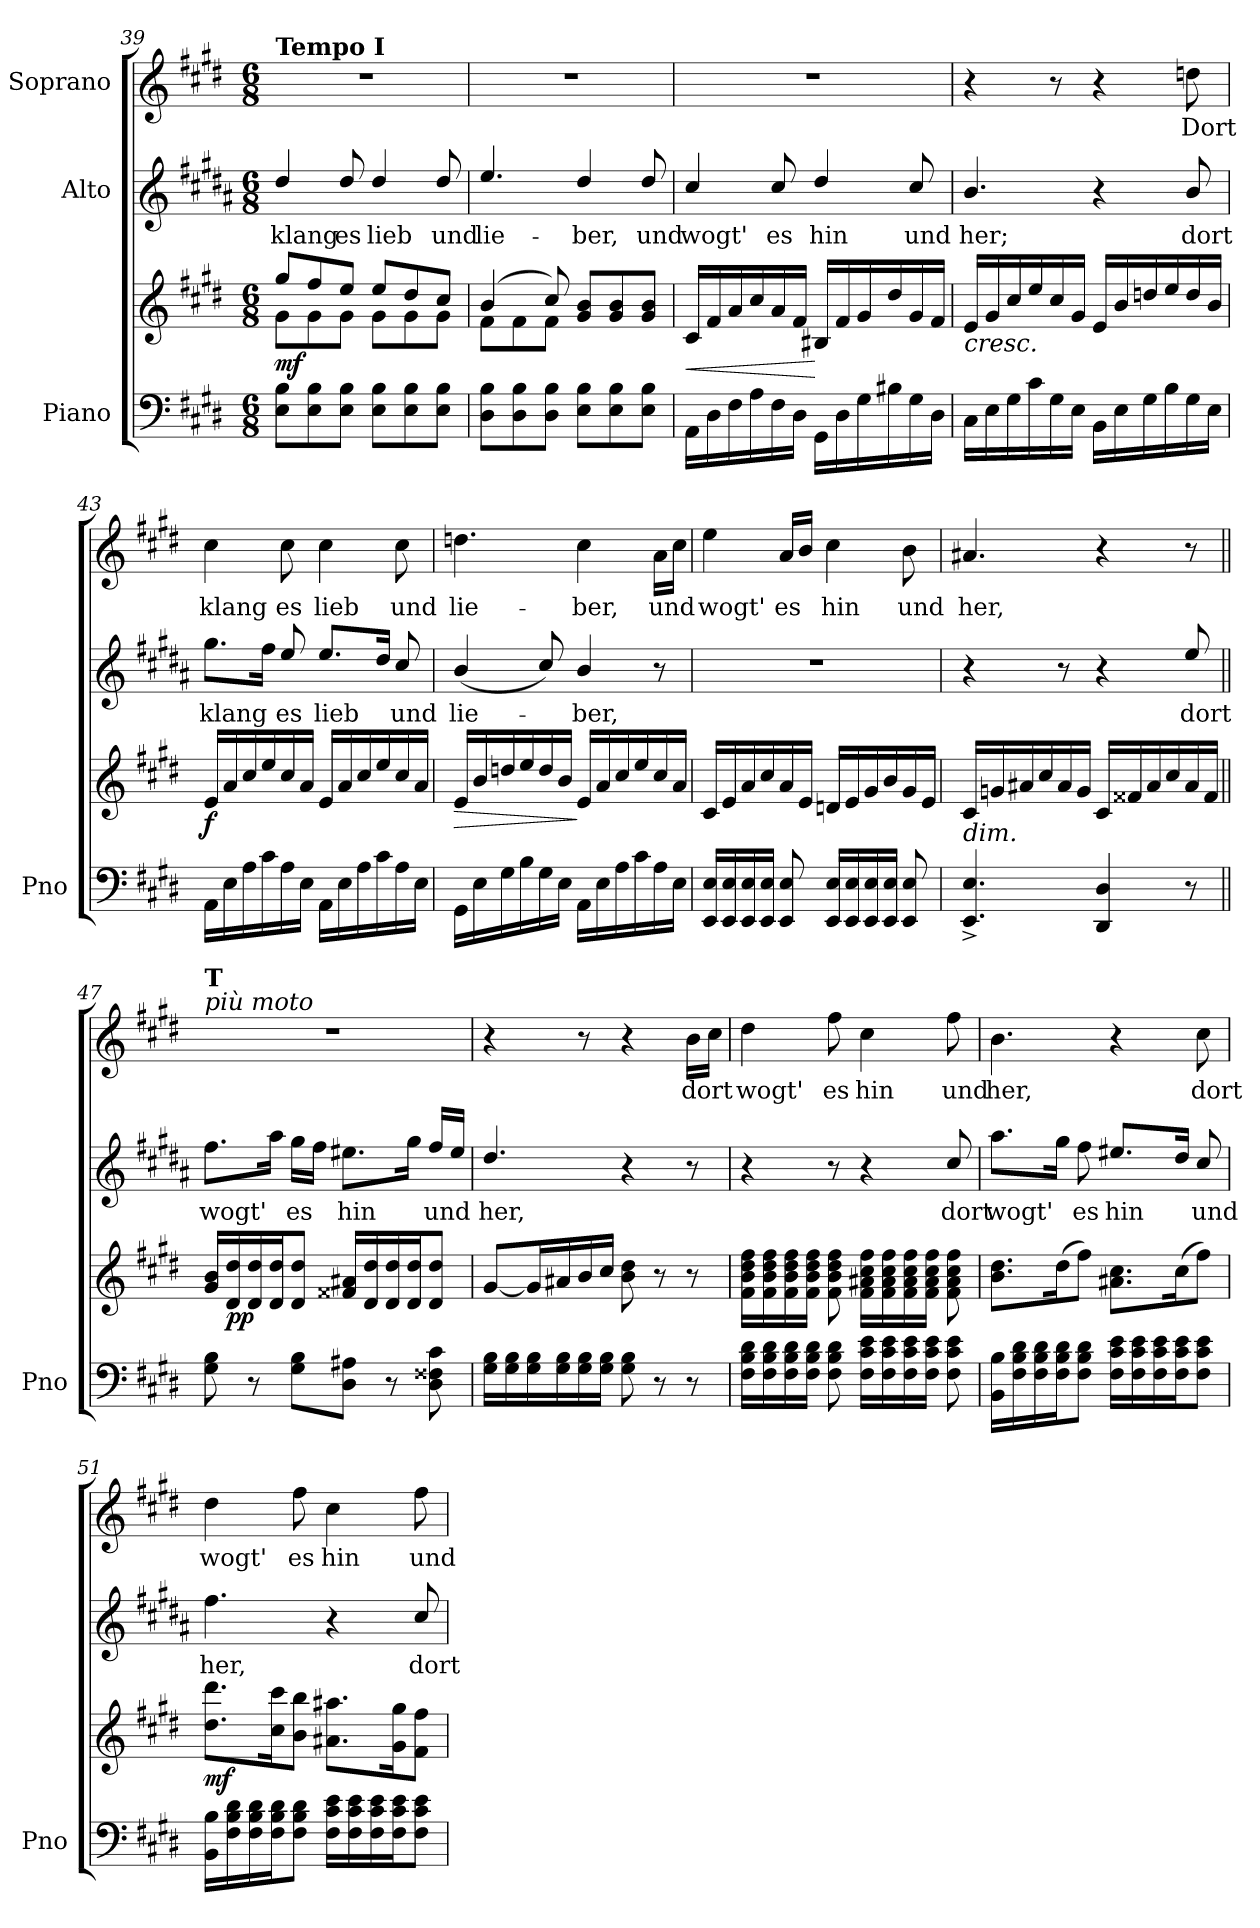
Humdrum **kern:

**kern	**kern	**dynam	**kern	**text	**kern	**text
*part3	*part3	*part3	*part2	*part2	*part1	*part1
*staff4	*staff3	*staff3/4	*staff2	*staff2	*staff1	*staff1
*I"Piano	*	*	*I"Alto	*	*I"Soprano	*
*I'Pno	*	*	*	*	*	*
!!LO:PB:g=z
*clefF4	*clefG2	*	*clefG2	*	*clefG2	*
*	*	*	*ITrd4c7	*	*	*
*k[f#c#g#d#]	*k[f#c#g#d#]	*	*k[f#c#g#d#]	*	*k[f#c#g#d#]	*
*M6/8	*M6/8	*	*M6/8	*	*M6/8	*
=39	=39	=39	=39	=39	=39	=39
*	*^	*	*	*	*	*
!	!	!	!	!	!	!LO:TX:a:B:t=Tempo I	!
!	!	!	!LO:DY:b	!	!LO:LY:b	!	!
8E\ 8B\L	8gg#/L	8g#\L	mf	4g#/	klang	2.r	.
8E\ 8B\	8ff#/	8g#\	.	.	.	.	.
!	!	!	!	!	!LO:LY:b	!	!
8E\ 8B\J	8ee/J	8g#\J	.	8g#/	es	.	.
!	!	!	!	!	!LO:LY:b	!	!
8E\ 8B\L	8ee/L	8g#\L	.	4g#/	lieb	.	.
8E\ 8B\	8dd#/	8g#\	.	.	.	.	.
!	!	!	!	!	!LO:LY:b	!	!
8E\ 8B\J	8cc#/J	8g#\J	.	8g#/	und	.	.
=40	=40	=40	=40	=40	=40	=40	=40
!	!	!	!	!	!LO:LY:b	!	!
8D#\ 8B\L	(>4b/	8f#\L	.	4.a/	lie-	2.r	.
8D#\ 8B\	.	8f#\	.	.	.	.	.
8D#\ 8B\J	8cc#/)	8f#\J	.	.	.	.	.
!	!	!	!	!	!LO:LY:b	!	!
8E\ 8B\L	8g#/ 8b/L	4.ryy	.	4g#/	-ber,	.	.
8E\ 8B\	8g#/ 8b/	.	.	.	.	.	.
!	!	!	!	!	!LO:LY:b	!	!
8E\ 8B\J	8g#/ 8b/J	.	.	8g#/	und	.	.
*	*v	*v	*	*	*	*	*
=41	=41	=41	=41	=41	=41	=41
!	!	!LO:HP:b	!	!LO:LY:b	!	!
16AA\LL	16c#/LL	<	4f#/	wogt'	2.r	.
16D#\	16f#/	.	.	.	.	.
16F#\	16a/	.	.	.	.	.
16A\	16cc#/	.	.	.	.	.
!	!	!	!	!LO:LY:b	!	!
16F#\	16a/	.	8f#/	es	.	.
16D#\JJ	16f#/JJ	.	.	.	.	.
!	!	!	!	!LO:LY:b	!	!
16GG#\LL	16B#X/LL	[	4g#/	hin	.	.
16D#\	16f#/	.	.	.	.	.
16G#\	16g#/	.	.	.	.	.
16B#X\	16dd#/	.	.	.	.	.
!	!	!	!	!LO:LY:b	!	!
16G#\	16g#/	.	8f#/	und	.	.
16D#\JJ	16f#/JJ	.	.	.	.	.
=42	=42	=42	=42	=42	=42	=42
!	!LO:TX:b:i:t=cresc.	!	!	!	!	!
!	!	!	!	!LO:LY:b	!	!
16C#\LL	16e/LL	.	4.e/	her;	4r	.
16E\	16g#/	.	.	.	.	.
16G#\	16cc#/	.	.	.	.	.
16c#\	16ee/	.	.	.	.	.
16G#\	16cc#/	.	.	.	8r	.
16E\JJ	16g#/JJ	.	.	.	.	.
16BB\LL	16e/LL	.	4r	.	4r	.
16E\	16b/	.	.	.	.	.
16G#\	16ddn/	.	.	.	.	.
16B\	16ee/	.	.	.	.	.
!	!	!	!	!LO:LY:b	!	!LO:LY:b
16G#\	16dd/	.	8e/	dort	8ddn\	Dort
16E\JJ	16b/JJ	.	.	.	.	.
!!LO:LB:g=z
=43	=43	=43	=43	=43	=43	=43
!	!	!LO:DY:b	!	!LO:LY:b	!	!LO:LY:b
16AA\LL	16e/LL	f	8.cc#\L	klang	4cc#\	klang
16E\	16a/	.	.	.	.	.
16A\	16cc#/	.	.	.	.	.
16c#\	16ee/	.	16b\Jk	.	.	.
!	!	!	!	!LO:LY:b	!	!LO:LY:b
16A\	16cc#/	.	8a/	es	8cc#\	es
16E\JJ	16a/JJ	.	.	.	.	.
!	!	!	!	!LO:LY:b	!	!LO:LY:b
16AA\LL	16e/LL	.	8.a/L	lieb	4cc#\	lieb
16E\	16a/	.	.	.	.	.
16A\	16cc#/	.	.	.	.	.
16c#\	16ee/	.	16g#/Jk	.	.	.
!	!	!	!	!LO:LY:b	!	!LO:LY:b
16A\	16cc#/	.	8f#/	und	8cc#\	und
16E\JJ	16a/JJ	.	.	.	.	.
=44	=44	=44	=44	=44	=44	=44
!	!	!LO:HP:b	!	!LO:LY:b	!	!LO:LY:b
16GG#\LL	16e/LL	>	(<4e/	lie-	4.ddn\	lie-
16E\	16b/	.	.	.	.	.
16G#\	16ddn/	.	.	.	.	.
16B\	16ee/	.	.	.	.	.
16G#\	16dd/	.	8f#/)	.	.	.
16E\JJ	16b/JJ	.	.	.	.	.
!	!	!	!	!LO:LY:b	!	!LO:LY:b
16AA\LL	16e/LL	]	4e/	-ber,	4cc#\	-ber,
16E\	16a/	.	.	.	.	.
16A\	16cc#/	.	.	.	.	.
16c#\	16ee/	.	.	.	.	.
!	!	!	!	!	!	!LO:LY:b
16A\	16cc#/	.	8r	.	16a\LL	und
16E\JJ	16a/JJ	.	.	.	16cc#\JJ	.
=45	=45	=45	=45	=45	=45	=45
!	!	!	!	!	!	!LO:LY:b
16EE/ 16E/LL	16c#/LL	.	2.r	.	4ee\	wogt'
16EE/ 16E/	16e/	.	.	.	.	.
16EE/ 16E/	16a/	.	.	.	.	.
16EE/ 16E/JJ	16cc#/	.	.	.	.	.
!	!	!	!	!	!	!LO:LY:b
8EE/ 8E/	16a/	.	.	.	16a/LL	es
.	16e/JJ	.	.	.	16b/JJ	.
!	!	!	!	!	!	!LO:LY:b
16EE/ 16E/LL	16dn/LL	.	.	.	4cc#\	hin
16EE/ 16E/	16e/	.	.	.	.	.
16EE/ 16E/	16g#/	.	.	.	.	.
16EE/ 16E/JJ	16b/	.	.	.	.	.
!	!	!	!	!	!	!LO:LY:b
8EE/ 8E/	16g#/	.	.	.	8b\	und
.	16e/JJ	.	.	.	.	.
!!LO:LB:g=z
=46	=46	=46	=46	=46	=46	=46
!LO:TX:a:i:t=dim.	!	!	!	!	!	!
!	!	!	!	!	!	!LO:LY:b
4.EE/^ 4.E/^	16c#/LL	.	4r	.	4.a#X/	her,
.	16gn/	.	.	.	.	.
.	16a#X/	.	.	.	.	.
.	16cc#/	.	.	.	.	.
.	16a#/	.	8r	.	.	.
.	16g/JJ	.	.	.	.	.
4DD#/ 4D#/	16c#/LL	.	4r	.	4r	.
.	16f##X/	.	.	.	.	.
.	16a#/	.	.	.	.	.
.	16cc#/	.	.	.	.	.
!	!	!	!	!LO:LY:b	!	!
8r	16a#/	.	8a/	dort	8r	.
.	16f##/JJ	.	.	.	.	.
=47||	=47||	=47||	=47||	=47||	=47||	=47||
!	!	!	!	!	!LO:TX:a:i:t=più moto	!
!	!	!	!	!	!LO:TX:a:B:t=T	!
!	!	!	!	!LO:LY:b	!	!
8G#\ 8B\	16g#/ 16b/LL	.	8.b\L	wogt'	2.r	.
!	!	!LO:DY:b	!	!	!	!
.	16d#/ 16dd#/	pp	.	.	.	.
8r	16d#/ 16dd#/	.	.	.	.	.
.	16d#/ 16dd#/J	.	16dd#\Jk	.	.	.
!	!	!	!	!LO:LY:b	!	!
8G#\ 8B\L	8d#/ 8dd#/J	.	16cc#\LL	es	.	.
.	.	.	16b\JJ	.	.	.
!	!	!	!	!LO:LY:b	!	!
8D#\ 8A#X\J	16f##X/ 16a#X/LL	.	8.a#X\L	hin	.	.
.	16d#/ 16dd#/	.	.	.	.	.
8r	16d#/ 16dd#/	.	.	.	.	.
.	16d#/ 16dd#/J	.	16cc#\Jk	.	.	.
!	!	!	!	!LO:LY:b	!	!
8D#\ 8F##X\ 8c#\	8d#/ 8dd#/J	.	16b/LL	und	.	.
.	.	.	16a#/JJ	.	.	.
=48	=48	=48	=48	=48	=48	=48
!	!	!	!	!LO:LY:b	!	!
16G#\ 16B\LL	[8g#/L	.	4.g#/	her,	4r	.
16G#\ 16B\	.	.	.	.	.	.
16G#\ 16B\	16g#/L]	.	.	.	.	.
16G#\ 16B\	16a#X/	.	.	.	.	.
16G#\ 16B\	16b/	.	.	.	8r	.
16G#\ 16B\JJ	16cc#/JJ	.	.	.	.	.
8G#\ 8B\	8b\ 8dd#\	.	4r	.	4r	.
8r	8r	.	.	.	.	.
!	!	!	!	!	!	!LO:LY:b
8r	8r	.	8r	.	16b\LL	dort
.	.	.	.	.	16cc#\JJ	.
=49	=49	=49	=49	=49	=49	=49
!	!	!	!	!	!	!LO:LY:b
16F#\ 16B\ 16d#\LL	16f#\ 16b\ 16dd#\ 16ff#\LL	.	4r	.	4dd#\	wogt'
16F#\ 16B\ 16d#\	16f#\ 16b\ 16dd#\ 16ff#\	.	.	.	.	.
16F#\ 16B\ 16d#\	16f#\ 16b\ 16dd#\ 16ff#\	.	.	.	.	.
16F#\ 16B\ 16d#\JJ	16f#\ 16b\ 16dd#\ 16ff#\JJ	.	.	.	.	.
!	!	!	!	!	!	!LO:LY:b
8F#\ 8B\ 8d#\	8f#\ 8b\ 8dd#\ 8ff#\	.	8r	.	8ff#\	es
!	!	!	!	!	!	!LO:LY:b
16F#\ 16c#\ 16e\LL	16f#\ 16a#X\ 16cc#\ 16ff#\LL	.	4r	.	4cc#\	hin
16F#\ 16c#\ 16e\	16f#\ 16a#\ 16cc#\ 16ff#\	.	.	.	.	.
16F#\ 16c#\ 16e\	16f#\ 16a#\ 16cc#\ 16ff#\	.	.	.	.	.
16F#\ 16c#\ 16e\JJ	16f#\ 16a#\ 16cc#\ 16ff#\JJ	.	.	.	.	.
!	!	!	!	!LO:LY:b	!	!LO:LY:b
8F#\ 8c#\ 8e\	8f#\ 8a#\ 8cc#\ 8ff#\	.	8f#/	dort	8ff#\	und
!!LO:PB:g=z
=50	=50	=50	=50	=50	=50	=50
!	!	!	!	!LO:LY:b	!	!LO:LY:b
16BB\ 16B\LL	8.b\ 8.dd#\L	.	8.dd#\L	wogt'	4.b\	her,
16F#\ 16B\ 16d#\	.	.	.	.	.	.
16F#\ 16B\ 16d#\	.	.	.	.	.	.
16F#\ 16B\ 16d#\J	(>16dd#\K	.	16cc#\Jk	.	.	.
!	!	!	!	!LO:LY:b	!	!
8F#\ 8B\ 8d#\J	8ff#\J)	.	8b\	es	.	.
!	!	!	!	!LO:LY:b	!	!
16F#\ 16c#\ 16e\LL	8.a#X\ 8.cc#\L	.	8.a#X/L	hin	4r	.
16F#\ 16c#\ 16e\	.	.	.	.	.	.
16F#\ 16c#\ 16e\	.	.	.	.	.	.
16F#\ 16c#\ 16e\J	(>16cc#\K	.	16g#/Jk	.	.	.
!	!	!	!	!LO:LY:b	!	!LO:LY:b
8F#\ 8c#\ 8e\J	8ff#\J)	.	8f#/	und	8cc#\	dort
=51	=51	=51	=51	=51	=51	=51
!	!	!LO:DY:b	!	!LO:LY:b	!	!LO:LY:b
16BB\ 16B\LL	8.dd#\ 8.ddd#\L	mf	4.b\	her,	4dd#\	wogt'
16F#\ 16B\ 16d#\	.	.	.	.	.	.
16F#\ 16B\ 16d#\	.	.	.	.	.	.
16F#\ 16B\ 16d#\J	16cc#\ 16ccc#\K	.	.	.	.	.
!	!	!	!	!	!	!LO:LY:b
8F#\ 8B\ 8d#\J	8b\ 8bb\J	.	.	.	8ff#\	es
!	!	!	!	!	!	!LO:LY:b
16F#\ 16c#\ 16e\LL	8.a#X\ 8.aa#X\L	.	4r	.	4cc#\	hin
16F#\ 16c#\ 16e\	.	.	.	.	.	.
16F#\ 16c#\ 16e\	.	.	.	.	.	.
16F#\ 16c#\ 16e\J	16g#\ 16gg#\K	.	.	.	.	.
!	!	!	!	!LO:LY:b	!	!LO:LY:b
8F#\ 8c#\ 8e\J	8f#\ 8ff#\J	.	8f#/	dort	8ff#\	und
=	=	=	=	=	=	=
*-	*-	*-	*-	*-	*-	*-
